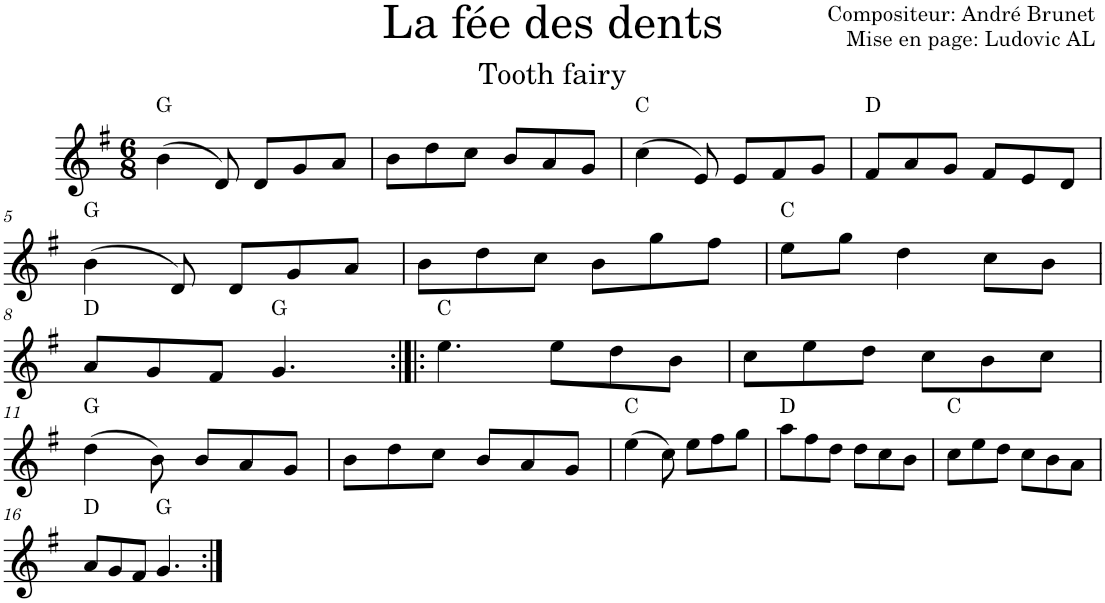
**kern	**harte
*part1	*part1
*staff1	*
*I"Violon	*
*I'Vln.	*
*clefG2	*
*k[f#]	*
*M6/8	*
=1	=1
(4b\	G:maj
8d/)	.
8d/L	.
8g/	.
8a/J	.
=2	=2
8b\L	.
8dd\	.
8cc\J	.
8b/L	.
8a/	.
8g/J	.
=3	=3
(4cc\	C:maj
8e/)	.
8e/L	.
8f#/	.
8g/J	.
=4	=4
8f#/L	D:maj
8a/	.
8g/J	.
8f#/L	.
8e/	.
8d/J	.
!!LO:LB:g=z
=5	=5
(4b\	G:maj
8d/)	.
8d/L	.
8g/	.
8a/J	.
=6	=6
8b\L	.
8dd\	.
8cc\J	.
8b\L	.
8gg\	.
8ff#\J	.
=7	=7
8ee\L	C:maj
8gg\J	.
4dd\	.
8cc\L	.
8b\J	.
!!LO:LB:g=z
=8	=8
8a/L	D:maj
8g/	.
8f#/J	.
4.g/	G:maj
=9:|!|:	=9:|!|:
4.ee\	C:maj
8ee\L	.
8dd\	.
8b\J	.
=10	=10
8cc\L	.
8ee\	.
8dd\J	.
8cc\L	.
8b\	.
8cc\J	.
!!LO:LB:g=z
=11	=11
(4dd\	G:maj
8b\)	.
8b/L	.
8a/	.
8g/J	.
=12	=12
8b\L	.
8dd\	.
8cc\J	.
8b/L	.
8a/	.
8g/J	.
=13	=13
(4ee\	C:maj
8cc\)	.
8ee\L	.
8ff#\	.
8gg\J	.
=14	=14
8aa\L	D:maj
8ff#\	.
8dd\J	.
8dd\L	.
8cc\	.
8b\J	.
=15	=15
8cc\L	C:maj
8ee\	.
8dd\J	.
8cc\L	.
8b\	.
8a\J	.
!!LO:LB:g=z
=16	=16
8a/L	D:maj
8g/	.
8f#/J	.
4.g/	G:maj
=:|!	=:|!
*-	*-
